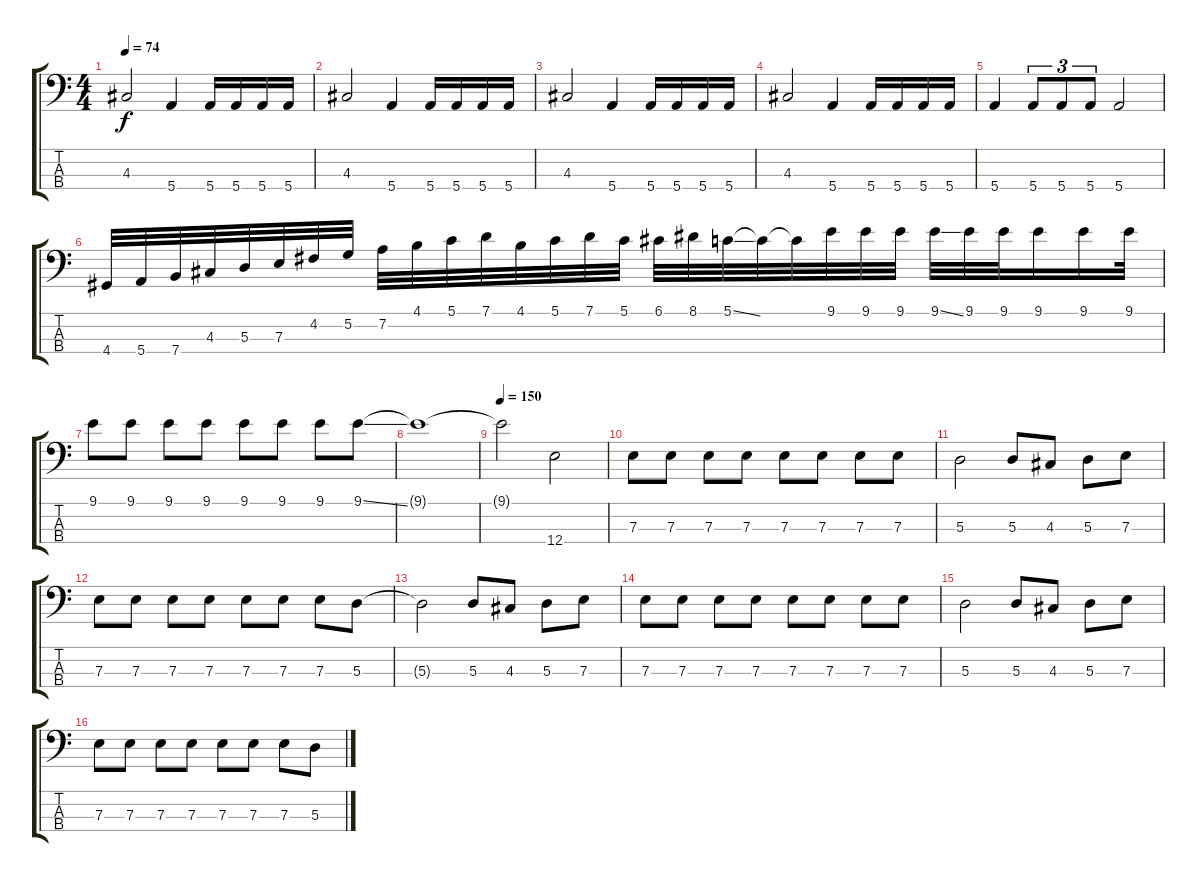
\track "" {instrument electricbassfinger}
\staff {score tabs}
\tuning (G2 D2 A1 E1) {hide}
\ts (4 4)
\tempo 74
\clef f4
\ks c
4.3.2{dy f} 5.4.4 5.4.16 5.4.16 5.4.16 5.4.16 |
4.3.2 5.4.4 5.4.16 5.4.16 5.4.16 5.4.16 |
4.3.2 5.4.4 5.4.16 5.4.16 5.4.16 5.4.16 |
4.3.2 5.4.4 5.4.16 5.4.16 5.4.16 5.4.16 |
5.4.4 5.4.8{tu (3 2)} 5.4.8{tu (3 2)} 5.4.8{tu (3 2)} 5.4.2 |
4.4.32 5.4.32 7.4.32 4.3.32 5.3.32 7.3.32 4.2.32 5.2.32 7.2.32 4.1.32 5.1.32 7.1.32 4.1.32 5.1.32 7.1.32 5.1.32 6.1.32 8.1.32 5.1{ss}.32 5.1{t}.32 5.1{t}.32 9.1.32 9.1.32 9.1.32 9.1{ss}.32 9.1.32 9.1.32 9.1.16 9.1.16 9.1.32 |
9.1.8 9.1.8 9.1.8 9.1.8 9.1.8 9.1.8 9.1.8 9.1{ss}.8 |
9.1{t}.1 |
\tempo 150
9.1{t}.2 12.4.2 |
7.3.8 7.3.8 7.3.8 7.3.8 7.3.8 7.3.8 7.3.8 7.3.8 |
\section ("" "")
5.3.2 5.3.8 4.3.8 5.3.8 7.3.8 |
7.3.8 7.3.8 7.3.8 7.3.8 7.3.8 7.3.8 7.3.8 5.3.8 |
5.3{t}.2 5.3.8 4.3.8 5.3.8 7.3.8 |
7.3.8 7.3.8 7.3.8 7.3.8 7.3.8 7.3.8 7.3.8 7.3.8 |
5.3.2 5.3.8 4.3.8 5.3.8 7.3.8 |
7.3.8 7.3.8 7.3.8 7.3.8 7.3.8 7.3.8 7.3.8 5.3.8
